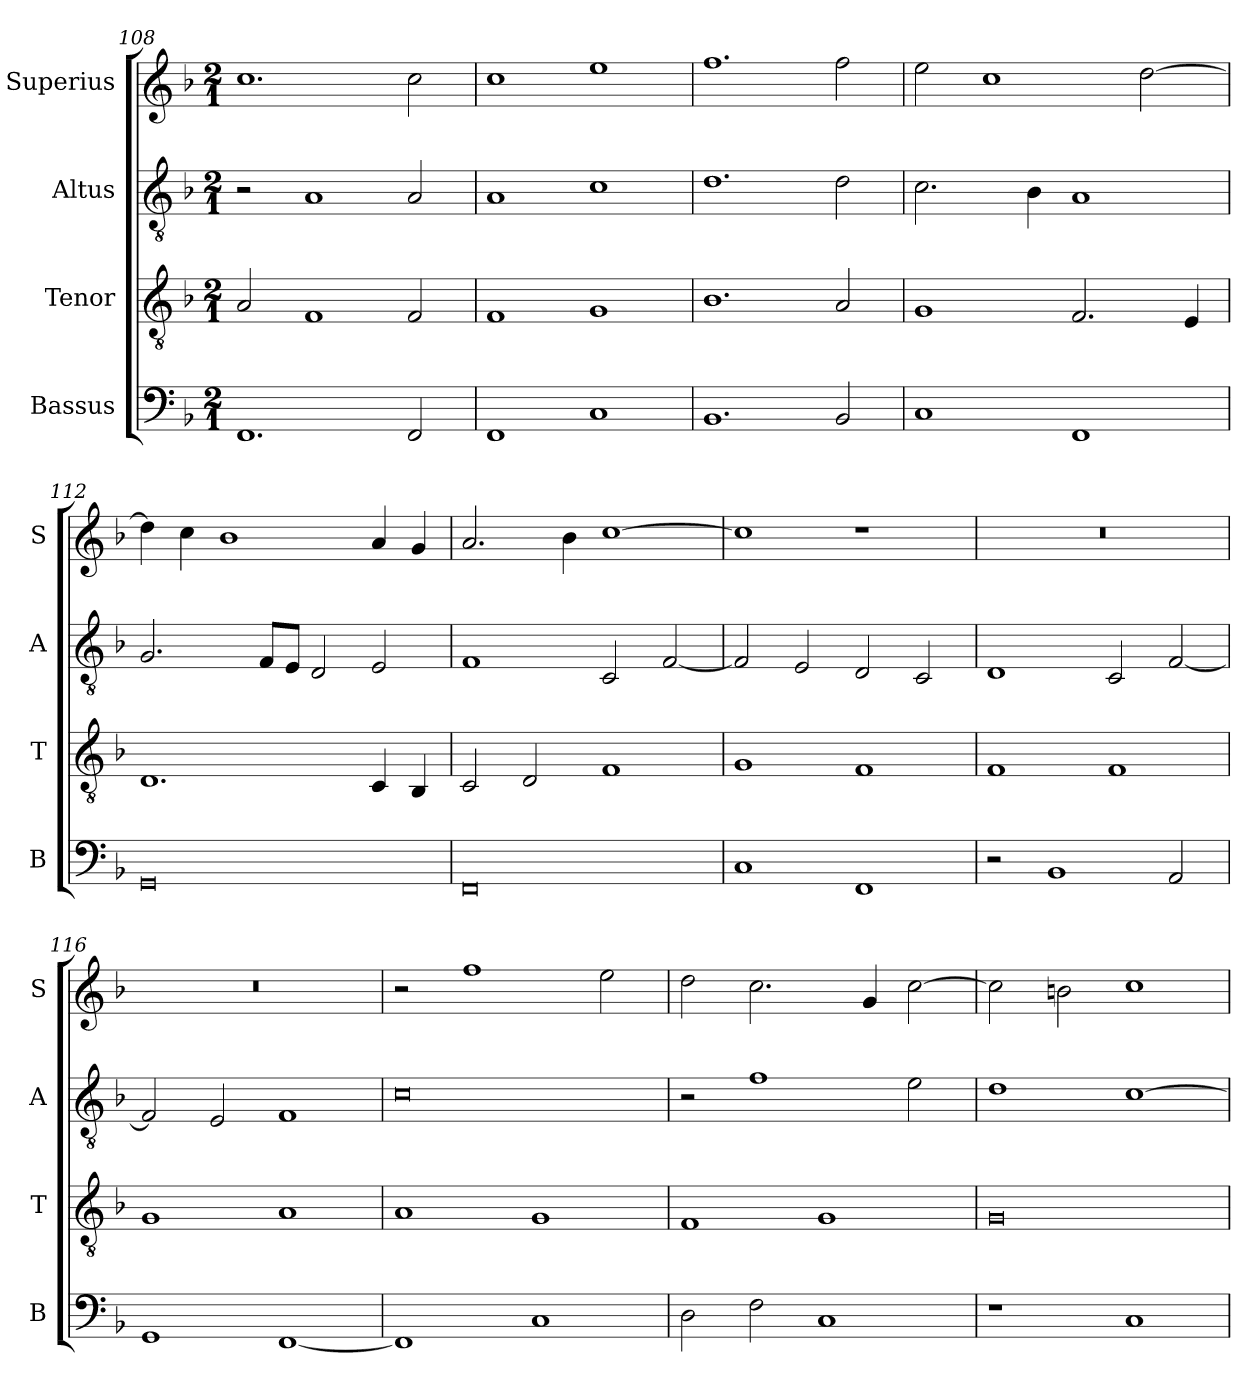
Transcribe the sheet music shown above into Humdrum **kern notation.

**kern	**kern	**kern	**kern
*part4	*part3	*part2	*part1
*staff4	*staff3	*staff2	*staff1
*I"Bassus	*I"Tenor	*I"Altus	*I"Superius
*I'B	*I'T	*I'A	*I'S
*clefF4	*clefGv2	*clefGv2	*clefG2
*k[b-]	*k[b-]	*k[b-]	*k[b-]
*F:	*F:	*F:	*F:
*M2/1	*M2/1	*M2/1	*M2/1
=108	=108	=108	=108
1.FF	2A	2r	1.cc
.	1F	1A	.
2FF	2F	2A	2cc
=109	=109	=109	=109
1FF	1F	1A	1cc
1C	1G	1c	1ee
=110	=110	=110	=110
1.BB-	1.B-	1.d	1.ff
2BB-	2A	2d	2ff
=111	=111	=111	=111
1C	1G	2.c	2ee
.	.	.	1cc
.	.	4B-	.
1FF	2.F	1A	.
.	.	.	[2dd
.	4E	.	.
=112	=112	=112	=112
0GG	1.D	2.G	4dd]
.	.	.	4cc
.	.	.	1b-
.	.	8FL	.
.	.	8EJ	.
.	.	2D	.
.	4C	2E	4a
.	4BB-	.	4g
=113	=113	=113	=113
0FF	2C	1F	2.a
.	2D	.	.
.	.	.	4b-
.	1F	2C	[1cc
.	.	[2F	.
=114	=114	=114	=114
1C	1G	2F]	1cc]
.	.	2E	.
1FF	1F	2D	1r
.	.	2C	.
=115	=115	=115	=115
2r	1F	1D	0r
1BB-	.	.	.
.	1F	2C	.
2AA	.	[2F	.
=116	=116	=116	=116
1GG	1G	2F]	0r
.	.	2E	.
[1FF	1A	1F	.
=117	=117	=117	=117
1FF]	1A	0c	2r
.	.	.	1ff
1C	1G	.	.
.	.	.	2ee
=118	=118	=118	=118
2D	1F	2r	2dd
2F	.	1f	2.cc
1C	1G	.	.
.	.	.	4g
.	.	2e	[2cc
=119	=119	=119	=119
1r	0G	1d	2cc]
.	.	.	2bn
1C	.	[1c	1cc
=	=	=	=
*-	*-	*-	*-
